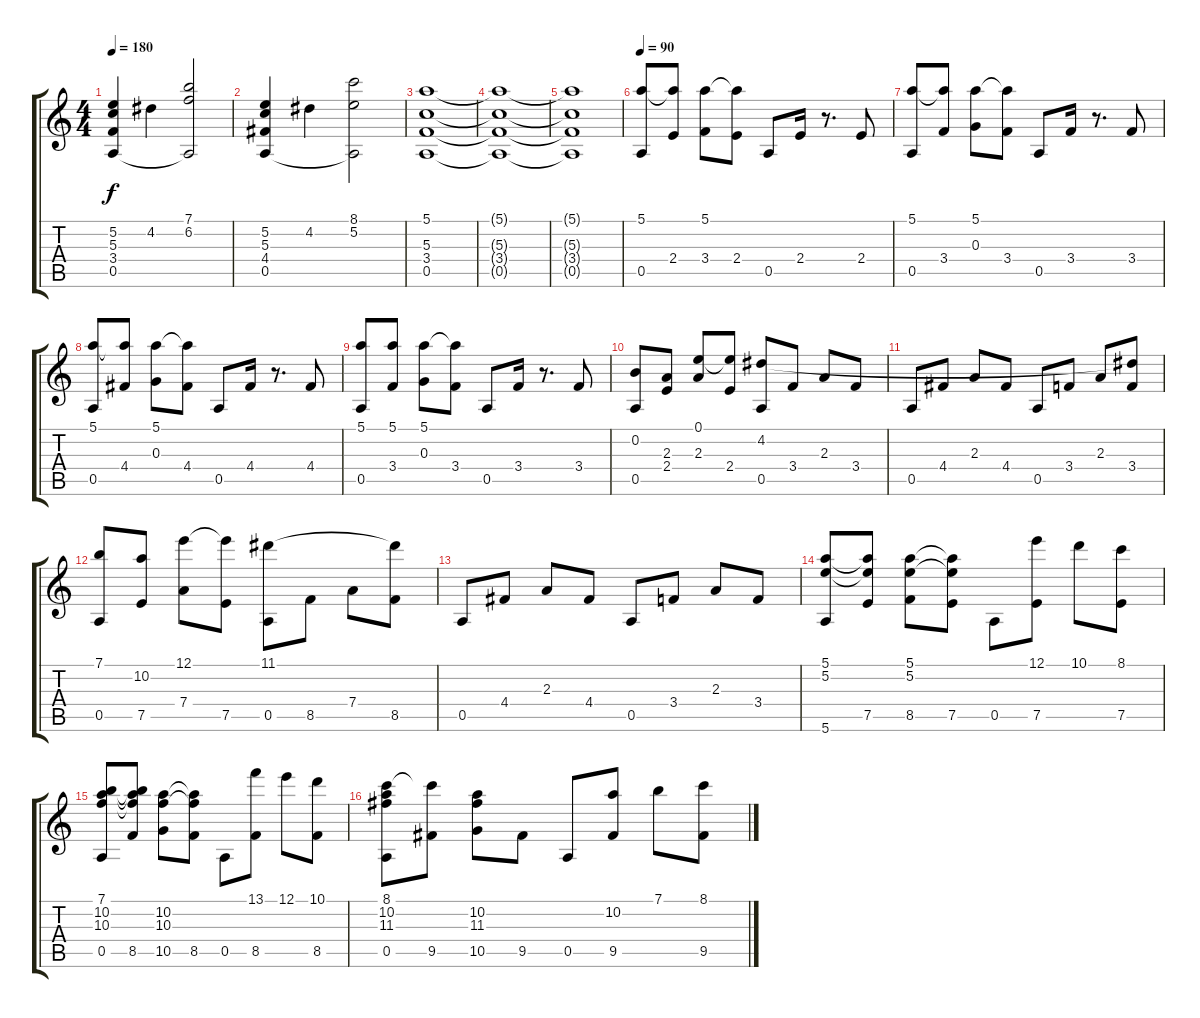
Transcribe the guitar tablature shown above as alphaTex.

\track "" {instrument acousticguitarnylon}
\staff {score tabs}
\tuning (E4 B3 G3 D3 A2 E2) {hide}
\ts (4 4)
\tempo 180
\clef g2
\ks c
(5.2 5.3 3.4 0.5).4{dy f} 4.2.4 (7.1 6.2 0.5{t}).2 |
(5.2 5.3 4.4 0.5).4 4.2.4 (8.1 5.2 0.5{t}).2 |
(5.1 5.3 3.4 0.5).1 |
(5.1{t} 5.3{t} 3.4{t} 0.5{t}).1 |
(5.1{t} 5.3{t} 3.4{t} 0.5{t}).1 |
\tempo 90
(5.1 0.5).8 (5.1{t} 2.4).8 (5.1 3.4).8 (5.1{t} 2.4).8 0.5.8 2.4.16 r.8{d} 2.4.8 |
(5.1 0.5).8 (5.1{t} 3.4).8 (5.1 0.3).8 (5.1{t} 3.4).8 0.5.8 3.4.16 r.8{d} 3.4.8 |
(5.1 0.5).8 (5.1{t} 4.4).8 (5.1 0.3).8 (5.1{t} 4.4).8 0.5.8 4.4.16 r.8{d} 4.4.8 |
(5.1 0.5).8 (5.1 3.4).8 (5.1 0.3).8 (5.1{t} 3.4).8 0.5.8 3.4.16 r.8{d} 3.4.8 |
(0.2 0.5).8 (2.3 2.4).8 (0.1 2.3).8 (0.1{t} 2.4).8 (4.2 0.5).8 3.4.8 2.3.8 3.4.8 |
0.5.8 4.4.8 2.3.8 4.4.8 0.5.8 3.4.8 2.3.8 (4.2{t} 3.4).8 |
(7.1 0.5).8 (10.2 7.5).8 (12.1 7.4).8 (12.1{t} 7.5).8 (11.1 0.5).8 8.5.8 7.4.8 (11.1{t} 8.5).8 |
0.5.8 4.4.8 2.3.8 4.4.8 0.5.8 3.4.8 2.3.8 3.4.8 |
(5.1 5.2 5.6).8 (5.1{t} 5.2{t} 7.5).8 (5.1 5.2 8.5).8 (5.1{t} 5.2{t} 7.5).8 0.5.8 (12.1 7.5).8 10.1.8 (8.1 7.5).8 |
(7.1 10.2 10.3 0.5).8 (7.1{t} 10.2{t} 10.3{t} 8.5).8 (10.2 10.3 10.5).8 (10.2{t} 10.3{t} 8.5).8 0.5.8 (13.1 8.5).8 12.1.8 (10.1 8.5).8 |
(8.1 10.2 11.3 0.5).8 (8.1{t} 9.5).8 (10.2 11.3 10.5).8 9.5.8 0.5.8 (10.2 9.5).8 7.1.8 (8.1 9.5).8
